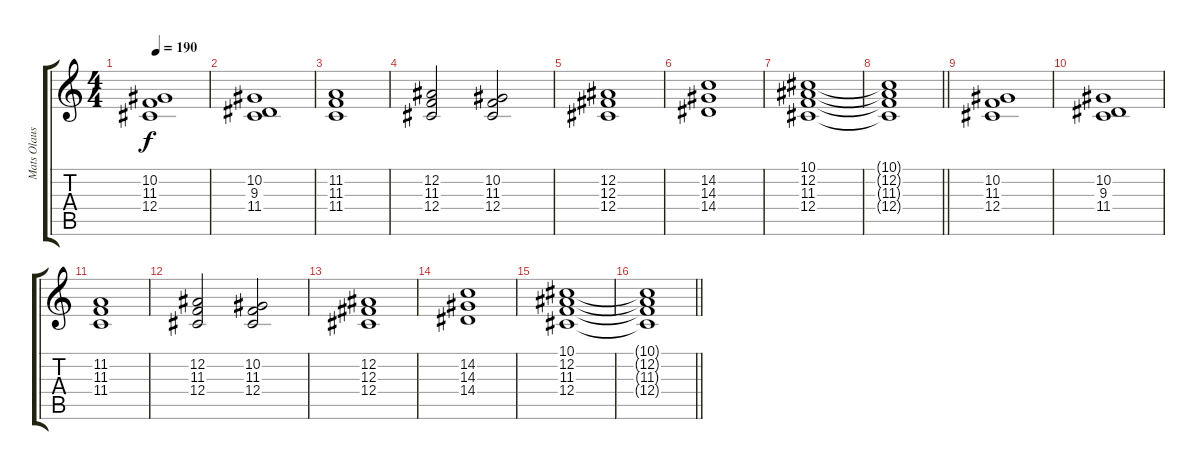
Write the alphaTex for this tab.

\track ("Mats Olausson" "Mats Olaus") {instrument stringensemble1}
\staff {score tabs}
\tuning (Eb4 Bb3 Gb3 Db3 Ab2 Eb2) {hide}
\ts (4 4)
\tempo 190
\clef g2
\ks c
(10.2 11.3 12.4).1{dy f} |
(10.2 9.3 11.4).1 |
(11.2 11.3 11.4).1 |
(12.2 11.3 12.4).2 (10.2 11.3 12.4).2 |
(12.2 12.3 12.4).1 |
(14.2 14.3 14.4).1 |
(10.1 12.2 11.3 12.4).1 |
\barLineRight lightlight
(10.1{t} 12.2{t} 11.3{t} 12.4{t}).1 |
(10.2 11.3 12.4).1 |
(10.2 9.3 11.4).1 |
(11.2 11.3 11.4).1 |
(12.2 11.3 12.4).2 (10.2 11.3 12.4).2 |
(12.2 12.3 12.4).1 |
(14.2 14.3 14.4).1 |
(10.1 12.2 11.3 12.4).1 |
\barLineRight lightlight
(10.1{t} 12.2{t} 11.3{t} 12.4{t}).1
